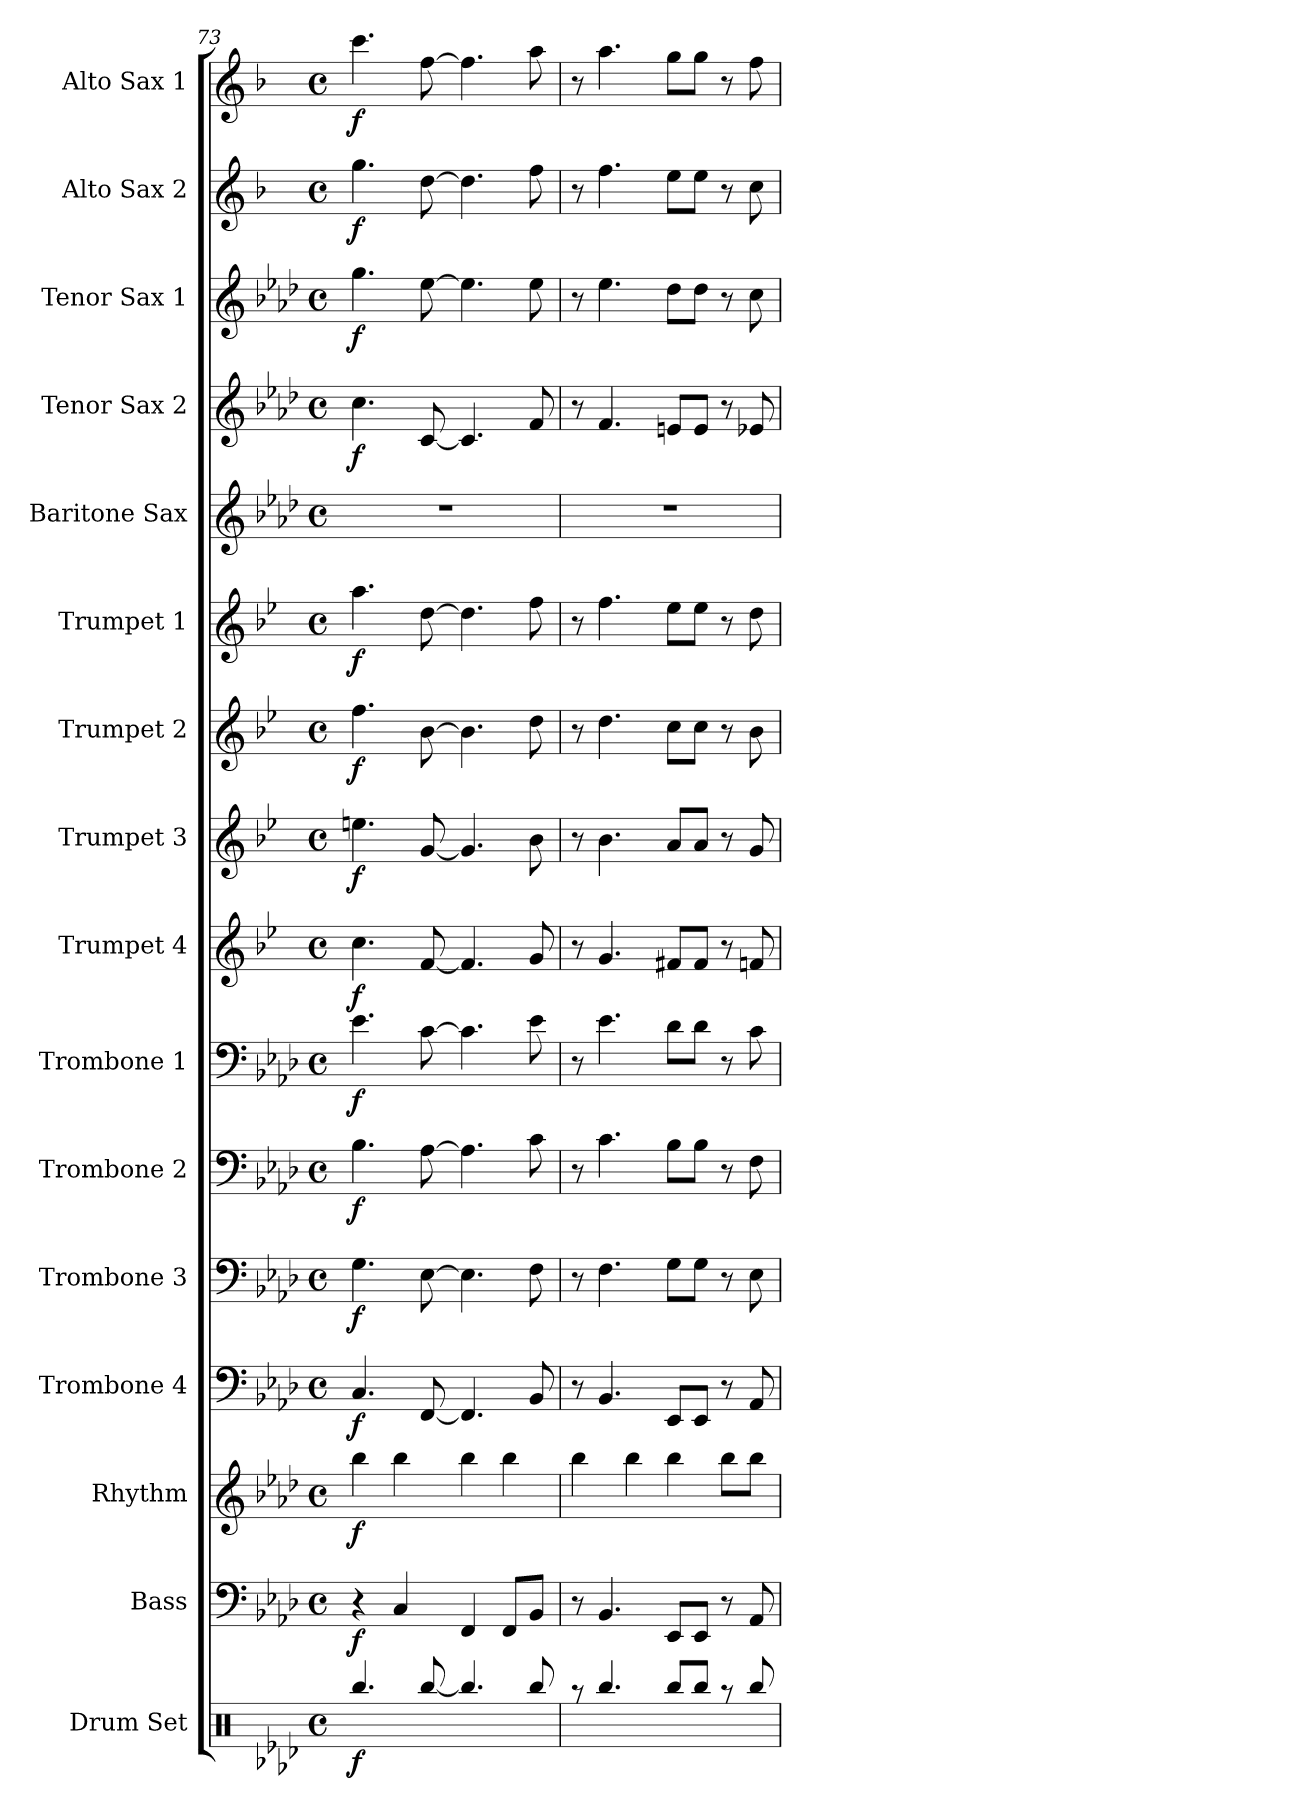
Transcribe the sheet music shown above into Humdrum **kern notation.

**kern	**dynam	**kern	**dynam	**kern	**dynam	**kern	**dynam	**kern	**dynam	**kern	**dynam	**kern	**dynam	**kern	**dynam	**kern	**dynam	**kern	**dynam	**kern	**dynam	**kern	**kern	**dynam	**kern	**dynam	**kern	**dynam	**kern	**dynam
*part16	*part16	*part15	*part15	*part14	*part14	*part13	*part13	*part12	*part12	*part11	*part11	*part10	*part10	*part9	*part9	*part8	*part8	*part7	*part7	*part6	*part6	*part5	*part4	*part4	*part3	*part3	*part2	*part2	*part1	*part1
*staff16	*staff16	*staff15	*staff15	*staff14	*staff14	*staff13	*staff13	*staff12	*staff12	*staff11	*staff11	*staff10	*staff10	*staff9	*staff9	*staff8	*staff8	*staff7	*staff7	*staff6	*staff6	*staff5	*staff4	*staff4	*staff3	*staff3	*staff2	*staff2	*staff1	*staff1
*I"Drum Set	*	*I"Bass	*	*I"Rhythm	*	*I"Trombone 4	*	*I"Trombone 3	*	*I"Trombone 2	*	*I"Trombone 1	*	*I"Trumpet 4	*	*I"Trumpet 3	*	*I"Trumpet 2	*	*I"Trumpet 1	*	*I"Baritone Sax	*I"Tenor Sax 2	*	*I"Tenor Sax 1	*	*I"Alto Sax 2	*	*I"Alto Sax 1	*
*I'Drums	*	*I'Bass	*	*	*	*	*	*	*	*	*	*	*	*I'Tpt 4	*	*I'Tpt 3	*	*I'Tpt 2	*	*I'Tpt 1	*	*I'Bari Sax	*I'Tenor 2	*	*I'Tenor 1	*	*I'Alto 2	*	*I'Alto 1	*
!!LO:PB:g=z
*clefX	*	*clefF4	*	*clefG2	*	*clefF4	*	*clefF4	*	*clefF4	*	*clefF4	*	*clefG2	*	*clefG2	*	*clefG2	*	*clefG2	*	*clefG2	*clefG2	*	*clefG2	*	*clefG2	*	*clefG2	*
*	*	*ITrd7c12	*	*ITrd7c12	*	*	*	*	*	*	*	*	*	*ITrd1c2	*	*ITrd1c2	*	*ITrd1c2	*	*ITrd1c2	*	*ITrd12c21	*ITrd8c14	*	*ITrd8c14	*	*ITrd5c9	*	*ITrd5c9	*
*k[b-e-a-d-]	*	*k[b-e-a-d-]	*	*k[b-e-a-d-]	*	*k[b-e-a-d-]	*	*k[b-e-a-d-]	*	*k[b-e-a-d-]	*	*k[b-e-a-d-]	*	*k[b-e-a-d-]	*	*k[b-e-a-d-]	*	*k[b-e-a-d-]	*	*k[b-e-a-d-]	*	*k[b-e-a-d-]	*k[b-e-a-d-]	*	*k[b-e-a-d-]	*	*k[b-e-a-d-]	*	*k[b-e-a-d-]	*
*A-:	*	*A-:	*	*A-:	*	*A-:	*	*A-:	*	*A-:	*	*A-:	*	*A-:	*	*A-:	*	*A-:	*	*A-:	*	*A-:	*A-:	*	*A-:	*	*A-:	*	*A-:	*
*M4/4	*	*M4/4	*	*M4/4	*	*M4/4	*	*M4/4	*	*M4/4	*	*M4/4	*	*M4/4	*	*M4/4	*	*M4/4	*	*M4/4	*	*M4/4	*M4/4	*	*M4/4	*	*M4/4	*	*M4/4	*
*met(c)	*	*met(c)	*	*met(c)	*	*met(c)	*	*met(c)	*	*met(c)	*	*met(c)	*	*met(c)	*	*met(c)	*	*met(c)	*	*met(c)	*	*met(c)	*met(c)	*	*met(c)	*	*met(c)	*	*met(c)	*
=73	=73	=73	=73	=73	=73	=73	=73	=73	=73	=73	=73	=73	=73	=73	=73	=73	=73	=73	=73	=73	=73	=73	=73	=73	=73	=73	=73	=73	=73	=73
*^	*	*	*	*	*	*	*	*	*	*	*	*	*	*	*	*	*	*	*	*	*	*	*	*	*	*	*	*	*	*
!	!	!LO:DY:b	!	!LO:DY:b	!	!LO:DY:b	!	!LO:DY:b	!	!LO:DY:b	!	!LO:DY:b	!	!LO:DY:b	!	!LO:DY:b	!	!LO:DY:b	!	!LO:DY:b	!	!LO:DY:b	!	!	!LO:DY:b	!	!LO:DY:b	!	!LO:DY:b	!	!LO:DY:b
4R	4.Rbb/	f	4r	f	4b-\	f	4.C/	f	4.G\	f	4.B-\	f	4.e-\	f	4.b-\	f	4.ddn\	f	4.ee-\	f	4.gg\	f	1r	4.c\	f	4.g\	f	4.b-\	f	4.ee-\	f
4R	.	.	4CC/	.	4b-\	.	.	.	.	.	.	.	.	.	.	.	.	.	.	.	.	.	.	.	.	.	.	.	.	.	.
.	[8Rbb/	.	.	.	.	.	[8FF/	.	[8E-\	.	[8A-\	.	[8c\	.	[8e-/	.	[8f/	.	[8a-\	.	[8cc\	.	.	[8C/	.	[8e-\	.	[8f\	.	[8a-\	.
4R	4.Rbb/]	.	4FFF/	.	4b-\	.	4.FF/]	.	4.E-\]	.	4.A-\]	.	4.c\]	.	4.e-/]	.	4.f/]	.	4.a-\]	.	4.cc\]	.	.	4.C/]	.	4.e-\]	.	4.f\]	.	4.a-\]	.
4R	.	.	8FFF/L	.	4b-\	.	.	.	.	.	.	.	.	.	.	.	.	.	.	.	.	.	.	.	.	.	.	.	.	.	.
.	8Rbb/	.	8BBB-/J	.	.	.	8BB-/	.	8F\	.	8c\	.	8e-\	.	8f/	.	8a-\	.	8cc\	.	8ee-\	.	.	8F/	.	8e-\	.	8a-\	.	8cc\	.
=74	=74	=74	=74	=74	=74	=74	=74	=74	=74	=74	=74	=74	=74	=74	=74	=74	=74	=74	=74	=74	=74	=74	=74	=74	=74	=74	=74	=74	=74	=74	=74
4R	8raa	.	8r	.	4b-\	.	8r	.	8r	.	8r	.	8r	.	8r	.	8r	.	8r	.	8r	.	1r	8r	.	8r	.	8r	.	8r	.
.	4.Rbb/	.	4.BBB-/	.	.	.	4.BB-/	.	4.F\	.	4.c\	.	4.e-\	.	4.f/	.	4.a-\	.	4.cc\	.	4.ee-\	.	.	4.F/	.	4.e-\	.	4.a-\	.	4.cc\	.
4R	.	.	.	.	4b-\	.	.	.	.	.	.	.	.	.	.	.	.	.	.	.	.	.	.	.	.	.	.	.	.	.	.
4R	8Rbb/L	.	8EEE-/L	.	4b-\	.	8EE-/L	.	8G\L	.	8B-\L	.	8d-\L	.	8en/L	.	8g/L	.	8b-\L	.	8dd-\L	.	.	8En/L	.	8d-\L	.	8g\L	.	8b-\L	.
.	8Rbb/J	.	8EEE-/J	.	.	.	8EE-/J	.	8G\J	.	8B-\J	.	8d-\J	.	8e/J	.	8g/J	.	8b-\J	.	8dd-\J	.	.	8E/J	.	8d-\J	.	8g\J	.	8b-\J	.
4R	8raa	.	8r	.	8b-\L	.	8r	.	8r	.	8r	.	8r	.	8r	.	8r	.	8r	.	8r	.	.	8r	.	8r	.	8r	.	8r	.
.	8Rbb/	.	8AAA-/	.	8b-\J	.	8AA-/	.	8E-\	.	8F\	.	8c\	.	8e-X/	.	8f/	.	8a-\	.	8cc\	.	.	8E-X/	.	8c\	.	8e-\	.	8a-\	.
*v	*v	*	*	*	*	*	*	*	*	*	*	*	*	*	*	*	*	*	*	*	*	*	*	*	*	*	*	*	*	*	*
=	=	=	=	=	=	=	=	=	=	=	=	=	=	=	=	=	=	=	=	=	=	=	=	=	=	=	=	=	=	=
*-	*-	*-	*-	*-	*-	*-	*-	*-	*-	*-	*-	*-	*-	*-	*-	*-	*-	*-	*-	*-	*-	*-	*-	*-	*-	*-	*-	*-	*-	*-
